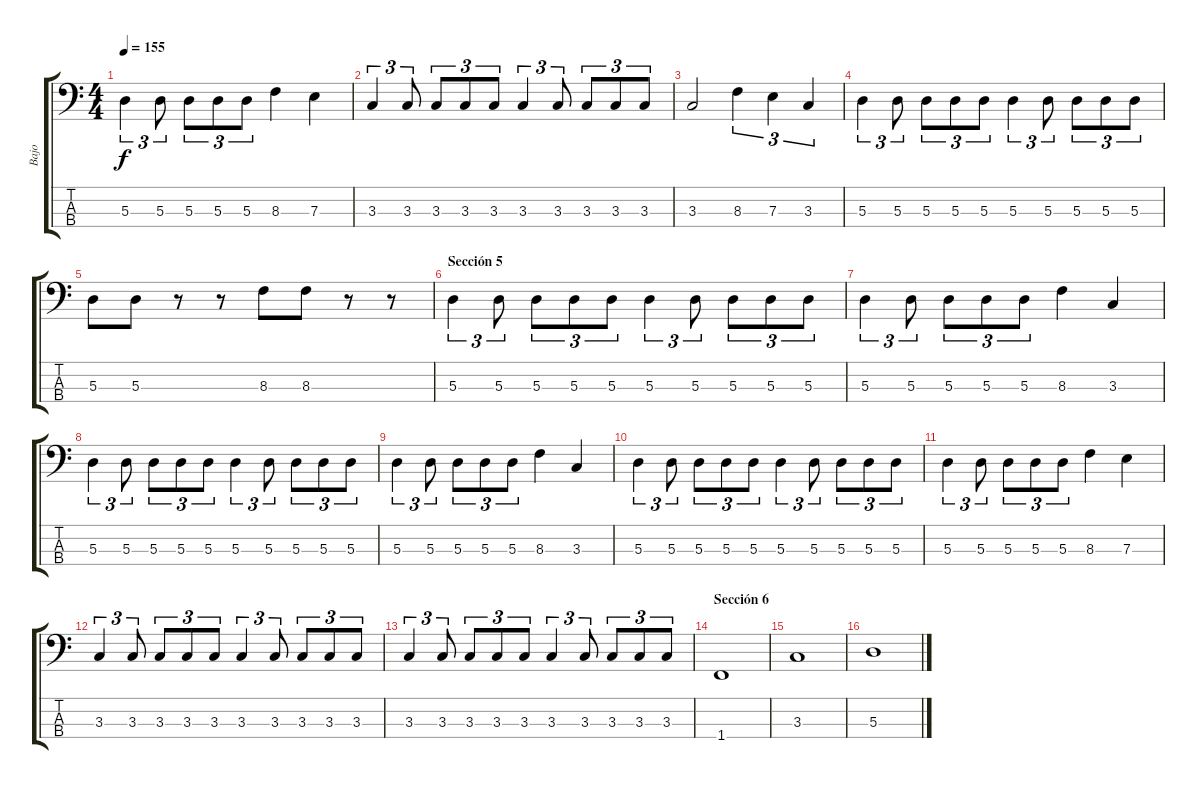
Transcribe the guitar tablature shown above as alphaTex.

\track ("Bajo" "Bajo") {instrument electricbassfinger}
\staff {score tabs}
\tuning (G2 D2 A1 E1) {hide}
\ts (4 4)
\tempo 155
\clef f4
\ks c
5.3.4{tu (3 2) dy f} 5.3.8{tu (3 2)} 5.3.8{tu (3 2)} 5.3.8{tu (3 2)} 5.3.8{tu (3 2)} 8.3.4 7.3.4 |
3.3.4{tu (3 2)} 3.3.8{tu (3 2)} 3.3.8{tu (3 2)} 3.3.8{tu (3 2)} 3.3.8{tu (3 2)} 3.3.4{tu (3 2)} 3.3.8{tu (3 2)} 3.3.8{tu (3 2)} 3.3.8{tu (3 2)} 3.3.8{tu (3 2)} |
3.3.2 8.3.4{tu (3 2)} 7.3.4{tu (3 2)} 3.3.4{tu (3 2)} |
5.3.4{tu (3 2)} 5.3.8{tu (3 2)} 5.3.8{tu (3 2)} 5.3.8{tu (3 2)} 5.3.8{tu (3 2)} 5.3.4{tu (3 2)} 5.3.8{tu (3 2)} 5.3.8{tu (3 2)} 5.3.8{tu (3 2)} 5.3.8{tu (3 2)} |
5.3.8 5.3.8 r.8 r.8 8.3.8 8.3.8 r.8 r.8 |
\section ("" "Sección 5")
5.3.4{tu (3 2)} 5.3.8{tu (3 2)} 5.3.8{tu (3 2)} 5.3.8{tu (3 2)} 5.3.8{tu (3 2)} 5.3.4{tu (3 2)} 5.3.8{tu (3 2)} 5.3.8{tu (3 2)} 5.3.8{tu (3 2)} 5.3.8{tu (3 2)} |
5.3.4{tu (3 2)} 5.3.8{tu (3 2)} 5.3.8{tu (3 2)} 5.3.8{tu (3 2)} 5.3.8{tu (3 2)} 8.3.4 3.3.4 |
5.3.4{tu (3 2)} 5.3.8{tu (3 2)} 5.3.8{tu (3 2)} 5.3.8{tu (3 2)} 5.3.8{tu (3 2)} 5.3.4{tu (3 2)} 5.3.8{tu (3 2)} 5.3.8{tu (3 2)} 5.3.8{tu (3 2)} 5.3.8{tu (3 2)} |
5.3.4{tu (3 2)} 5.3.8{tu (3 2)} 5.3.8{tu (3 2)} 5.3.8{tu (3 2)} 5.3.8{tu (3 2)} 8.3.4 3.3.4 |
5.3.4{tu (3 2)} 5.3.8{tu (3 2)} 5.3.8{tu (3 2)} 5.3.8{tu (3 2)} 5.3.8{tu (3 2)} 5.3.4{tu (3 2)} 5.3.8{tu (3 2)} 5.3.8{tu (3 2)} 5.3.8{tu (3 2)} 5.3.8{tu (3 2)} |
5.3.4{tu (3 2)} 5.3.8{tu (3 2)} 5.3.8{tu (3 2)} 5.3.8{tu (3 2)} 5.3.8{tu (3 2)} 8.3.4 7.3.4 |
3.3.4{tu (3 2)} 3.3.8{tu (3 2)} 3.3.8{tu (3 2)} 3.3.8{tu (3 2)} 3.3.8{tu (3 2)} 3.3.4{tu (3 2)} 3.3.8{tu (3 2)} 3.3.8{tu (3 2)} 3.3.8{tu (3 2)} 3.3.8{tu (3 2)} |
3.3.4{tu (3 2)} 3.3.8{tu (3 2)} 3.3.8{tu (3 2)} 3.3.8{tu (3 2)} 3.3.8{tu (3 2)} 3.3.4{tu (3 2)} 3.3.8{tu (3 2)} 3.3.8{tu (3 2)} 3.3.8{tu (3 2)} 3.3.8{tu (3 2)} |
\section ("" "Sección 6")
1.4.1 |
3.3.1 |
5.3.1
